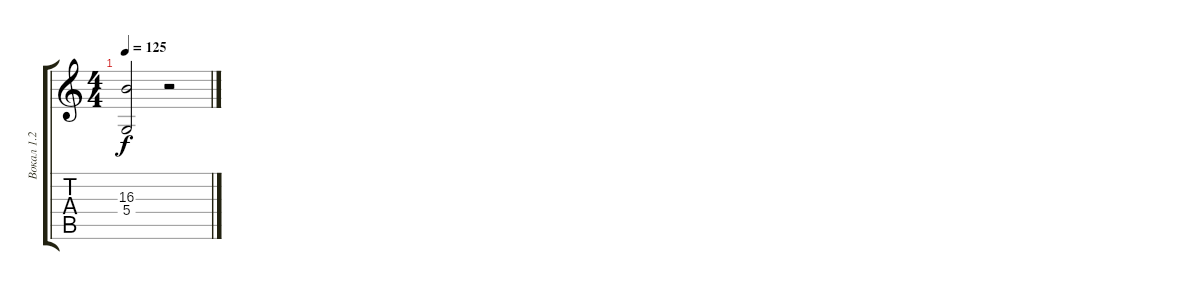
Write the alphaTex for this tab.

\track ("Вокал 1.2" "Вокал 1.2") {instrument clarinet}
\staff {score tabs}
\tuning (E4 B3 G3 D3 A2 E2) {hide}
\ts (4 4)
\tempo 125
\clef g2
\ks c
(16.3{t} 5.4{t}).2{dy f} r.2
